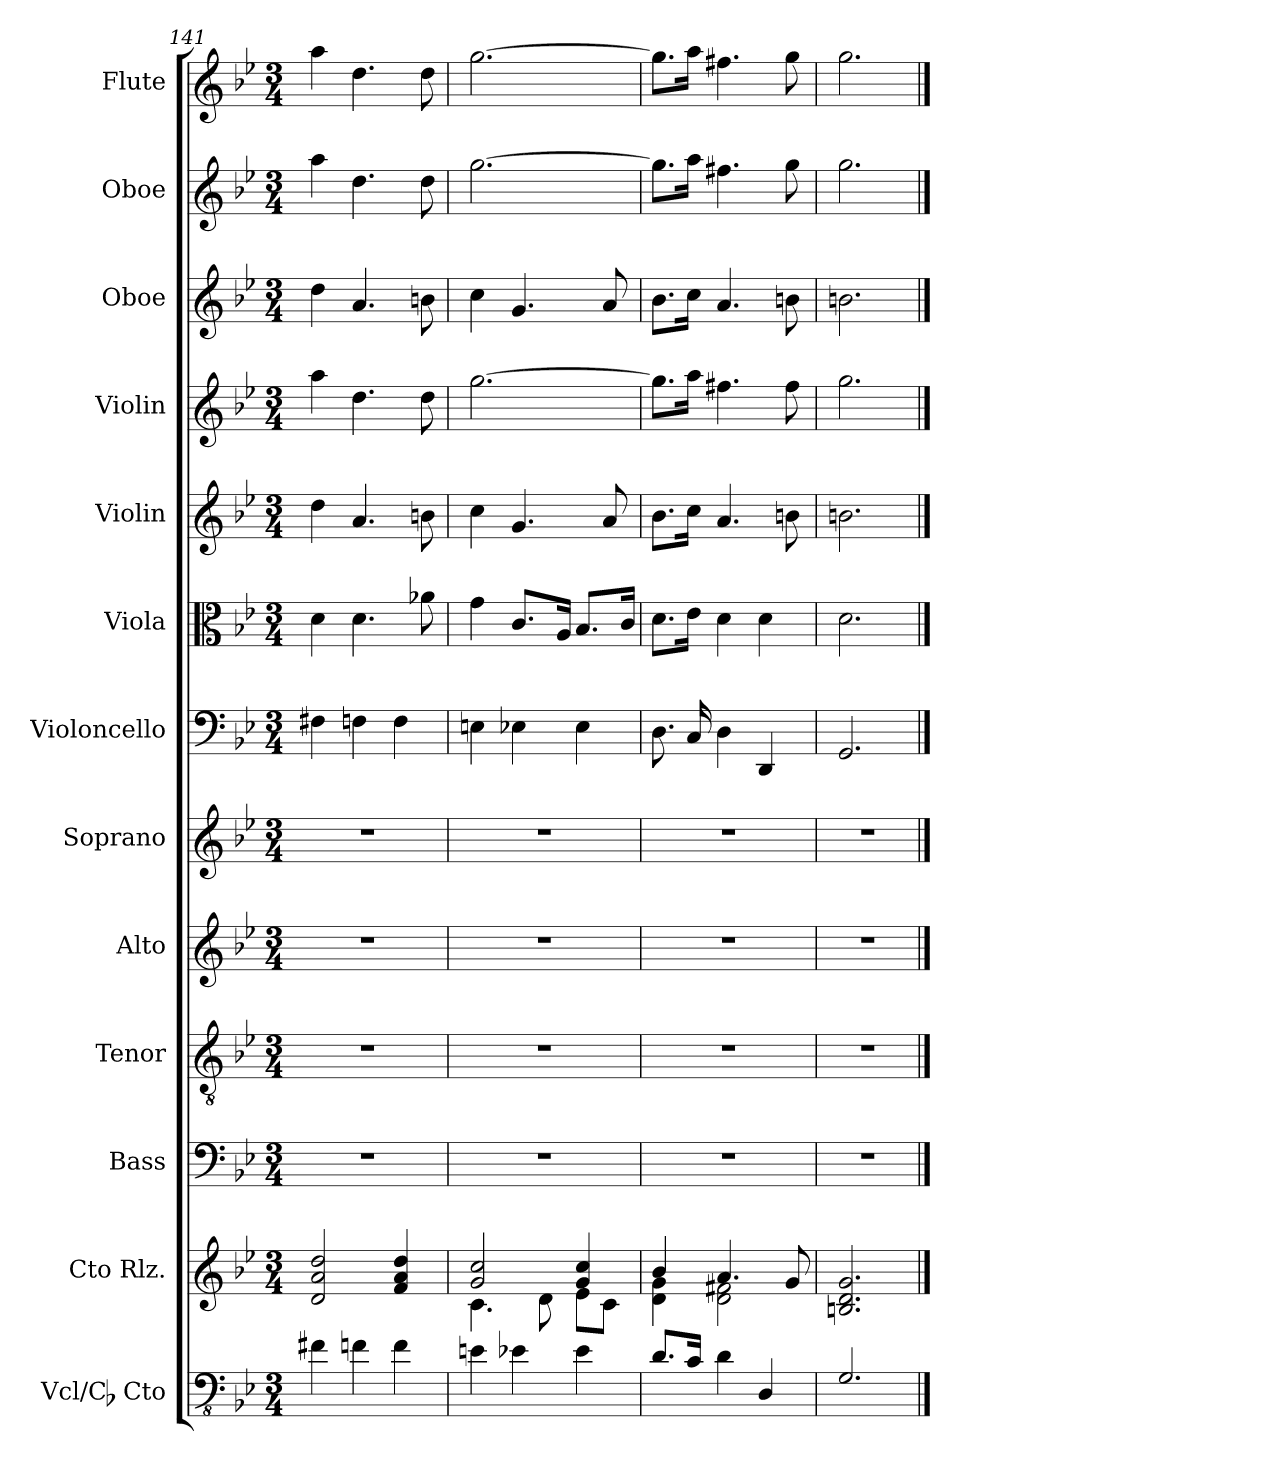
**kern	**kern	**kern	**kern	**kern	**kern	**kern	**kern	**kern	**kern	**kern	**kern	**kern
*part13	*part12	*part11	*part10	*part9	*part8	*part7	*part6	*part5	*part4	*part3	*part2	*part1
*staff13	*staff12	*staff11	*staff10	*staff9	*staff8	*staff7	*staff6	*staff5	*staff4	*staff3	*staff2	*staff1
*I"Vcl/Cb Cto	*I"Cto Rlz.	*I"Bass	*I"Tenor	*I"Alto	*I"Soprano	*I"Violoncello	*I"Viola	*I"Violin	*I"Violin	*I"Oboe	*I"Oboe	*I"Flute
*I'Cto	*I'Rlz.	*I'B.	*I'T.	*I'A.	*I'S.	*I'Vlc.	*I'Vla.	*I'Vln.	*I'Vln.	*I'Ob.	*I'Ob.	*I'Fl.
!!LO:PB:g=z
*clefFv4	*clefG2	*clefF4	*clefGv2	*clefG2	*clefG2	*clefF4	*clefC3	*clefG2	*clefG2	*clefG2	*clefG2	*clefG2
*ITrd7c12	*	*	*	*	*	*	*	*	*	*	*	*
*k[b-e-]	*k[b-e-]	*k[b-e-]	*k[b-e-]	*k[b-e-]	*k[b-e-]	*k[b-e-]	*k[b-e-]	*k[b-e-]	*k[b-e-]	*k[b-e-]	*k[b-e-]	*k[b-e-]
*M3/4	*M3/4	*M3/4	*M3/4	*M3/4	*M3/4	*M3/4	*M3/4	*M3/4	*M3/4	*M3/4	*M3/4	*M3/4
=141	=141	=141	=141	=141	=141	=141	=141	=141	=141	=141	=141	=141
4FF#X\	2d/ 2a/ 2dd/	2.r	2.r	2.r	2.r	4F#X\	4d\	4dd\	4aa\	4dd\	4aa\	4aa\
4FFn\	.	.	.	.	.	4Fn\	4.d\	4.a/	4.dd\	4.a/	4.dd\	4.dd\
4FF\	4f/ 4a/ 4dd/	.	.	.	.	4F\	.	.	.	.	.	.
.	.	.	.	.	.	.	8a-X\	8bn\	8dd\	8bn\	8dd\	8dd\
=142	=142	=142	=142	=142	=142	=142	=142	=142	=142	=142	=142	=142
*	*^	*	*	*	*	*	*	*	*	*	*	*
4EEn\	2g/ 2cc/	4.c\	2.r	2.r	2.r	2.r	4En\	4g\	4cc\	[2.gg\	4cc\	[2.gg\	[2.gg\
4EE-X\	.	.	.	.	.	.	4E-X\	8.c/L	4.g/	.	4.g/	.	.
.	.	8d\	.	.	.	.	.	.	.	.	.	.	.
.	.	.	.	.	.	.	.	16A/Jk	.	.	.	.	.
4EE-\	4g/ 4cc/	8e-\L	.	.	.	.	4E-\	8.B-/L	.	.	.	.	.
.	.	8c\J	.	.	.	.	.	.	8a/	.	8a/	.	.
.	.	.	.	.	.	.	.	16c/Jk	.	.	.	.	.
=143	=143	=143	=143	=143	=143	=143	=143	=143	=143	=143	=143	=143	=143
*	*	*	*	*	*	*	*	*	*	*	*	*	*MM55
8.DD/L	4b-/	4d\ 4g\	2.r	2.r	2.r	2.r	8.D\	8.d\L	8.b-\L	8.gg\L]	8.b-\L	8.gg\L]	8.gg\L]
16CC/Jk	.	.	.	.	.	.	16C/	16e-\Jk	16cc\Jk	16aa\Jk	16cc\Jk	16aa\Jk	16aa\Jk
*	*	*	*	*	*	*	*	*	*	*	*	*	*MM50
4DD\	4.a/	2d\ 2f#X\	.	.	.	.	4D\	4d\	4.a/	4.ff#X\	4.a/	4.ff#X\	4.ff#X\
4DDD/	.	.	.	.	.	.	4DD/	4d\	.	.	.	.	.
*	*	*	*	*	*	*	*	*	*	*	*	*	*MM40
.	8g/	.	.	.	.	.	.	.	8bn\	8ff#\	8bn\	8gg\	8gg\
*	*v	*v	*	*	*	*	*	*	*	*	*	*	*
=144	=144	=144	=144	=144	=144	=144	=144	=144	=144	=144	=144	=144
2.GGG/	2.Bn/ 2.d/ 2.g/	2.r	2.r	2.r	2.r	2.GG/	2.d\	2.bn\	2.gg\	2.bn\	2.gg\	2.gg\
==	==	==	==	==	==	==	==	==	==	==	==	==
*-	*-	*-	*-	*-	*-	*-	*-	*-	*-	*-	*-	*-
